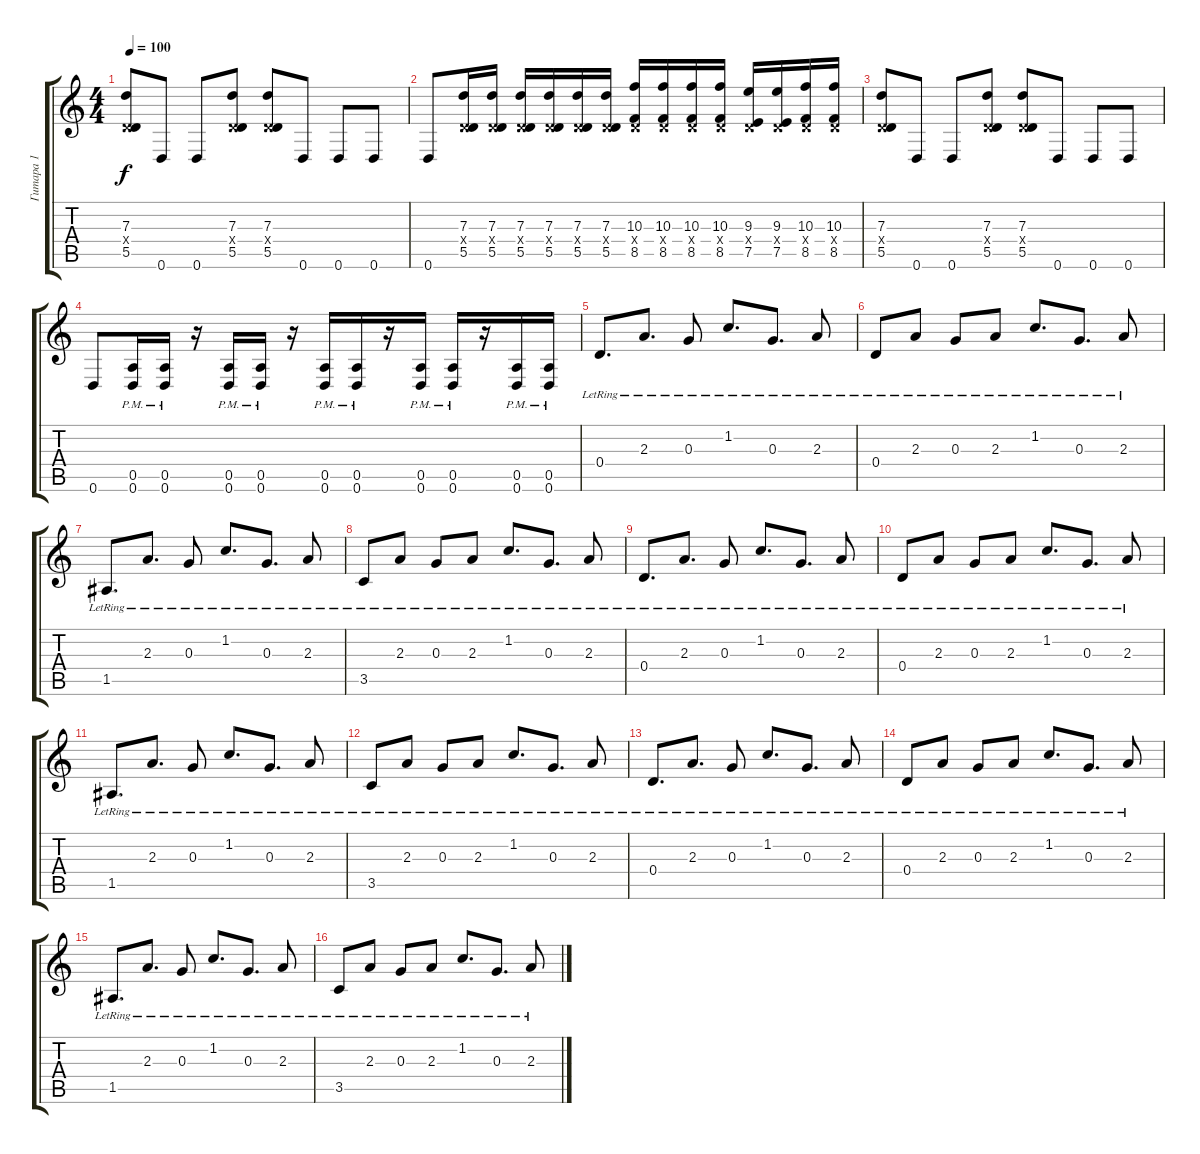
\track ("Гитара 1" "Гитара 1") {instrument distortionguitar}
\staff {score tabs}
\tuning (E4 B3 G3 D3 A2 D2) {hide}
\ts (4 4)
\tempo 100
\clef g2
\ks c
(7.3 0.4{x} 5.5).8{dy f} 0.6.8 0.6.8 (7.3 0.4{x} 5.5).8 (7.3 0.4{x} 5.5).8 0.6.8 0.6.8 0.6.8 |
0.6.8 (7.3 0.4{x} 5.5).16 (7.3 0.4{x} 5.5).16 (7.3 0.4{x} 5.5).16 (7.3 0.4{x} 5.5).16 (7.3 0.4{x} 5.5).16 (7.3 0.4{x} 5.5).16 (10.3 0.4{x} 8.5).16 (10.3 0.4{x} 8.5).16 (10.3 0.4{x} 8.5).16 (10.3 0.4{x} 8.5).16 (9.3 0.4{x} 7.5).16 (9.3 0.4{x} 7.5).16 (10.3 0.4{x} 8.5).16 (10.3 0.4{x} 8.5).16 |
(7.3 0.4{x} 5.5).8 0.6.8 0.6.8 (7.3 0.4{x} 5.5).8 (7.3 0.4{x} 5.5).8 0.6.8 0.6.8 0.6.8 |
0.6.8 (0.5{pm} 0.6{pm}).16 (0.5{pm} 0.6{pm}).16 r.16 (0.5{pm} 0.6{pm}).16 (0.5{pm} 0.6{pm}).16 r.16 (0.5{pm} 0.6{pm}).16 (0.5{pm} 0.6{pm}).16 r.16 (0.5{pm} 0.6{pm}).16 (0.5{pm} 0.6{pm}).16 r.16 (0.5{pm} 0.6{pm}).16 (0.5{pm} 0.6{pm}).16 |
0.4{lr}.8{d instrument electricguitarjazz} 2.3{lr}.8{d} 0.3{lr}.8 1.2{lr}.8{d} 0.3{lr}.8{d} 2.3{lr}.8 |
0.4{lr}.8 2.3{lr}.8 0.3{lr}.8 2.3{lr}.8 1.2{lr}.8{d} 0.3{lr}.8{d} 2.3{lr}.8 |
1.5{lr}.8{d} 2.3{lr}.8{d} 0.3{lr}.8 1.2{lr}.8{d} 0.3{lr}.8{d} 2.3{lr}.8 |
3.5{lr}.8 2.3{lr}.8 0.3{lr}.8 2.3{lr}.8 1.2{lr}.8{d} 0.3{lr}.8{d} 2.3{lr}.8 |
0.4{lr}.8{d} 2.3{lr}.8{d} 0.3{lr}.8 1.2{lr}.8{d} 0.3{lr}.8{d} 2.3{lr}.8 |
0.4{lr}.8 2.3{lr}.8 0.3{lr}.8 2.3{lr}.8 1.2{lr}.8{d} 0.3{lr}.8{d} 2.3{lr}.8 |
1.5{lr}.8{d} 2.3{lr}.8{d} 0.3{lr}.8 1.2{lr}.8{d} 0.3{lr}.8{d} 2.3{lr}.8 |
3.5{lr}.8 2.3{lr}.8 0.3{lr}.8 2.3{lr}.8 1.2{lr}.8{d} 0.3{lr}.8{d} 2.3{lr}.8 |
0.4{lr}.8{d} 2.3{lr}.8{d} 0.3{lr}.8 1.2{lr}.8{d} 0.3{lr}.8{d} 2.3{lr}.8 |
0.4{lr}.8 2.3{lr}.8 0.3{lr}.8 2.3{lr}.8 1.2{lr}.8{d} 0.3{lr}.8{d} 2.3{lr}.8 |
1.5{lr}.8{d} 2.3{lr}.8{d} 0.3{lr}.8 1.2{lr}.8{d} 0.3{lr}.8{d} 2.3{lr}.8 |
3.5{lr}.8 2.3{lr}.8 0.3{lr}.8 2.3{lr}.8 1.2{lr}.8{d} 0.3{lr}.8{d} 2.3{lr}.8
